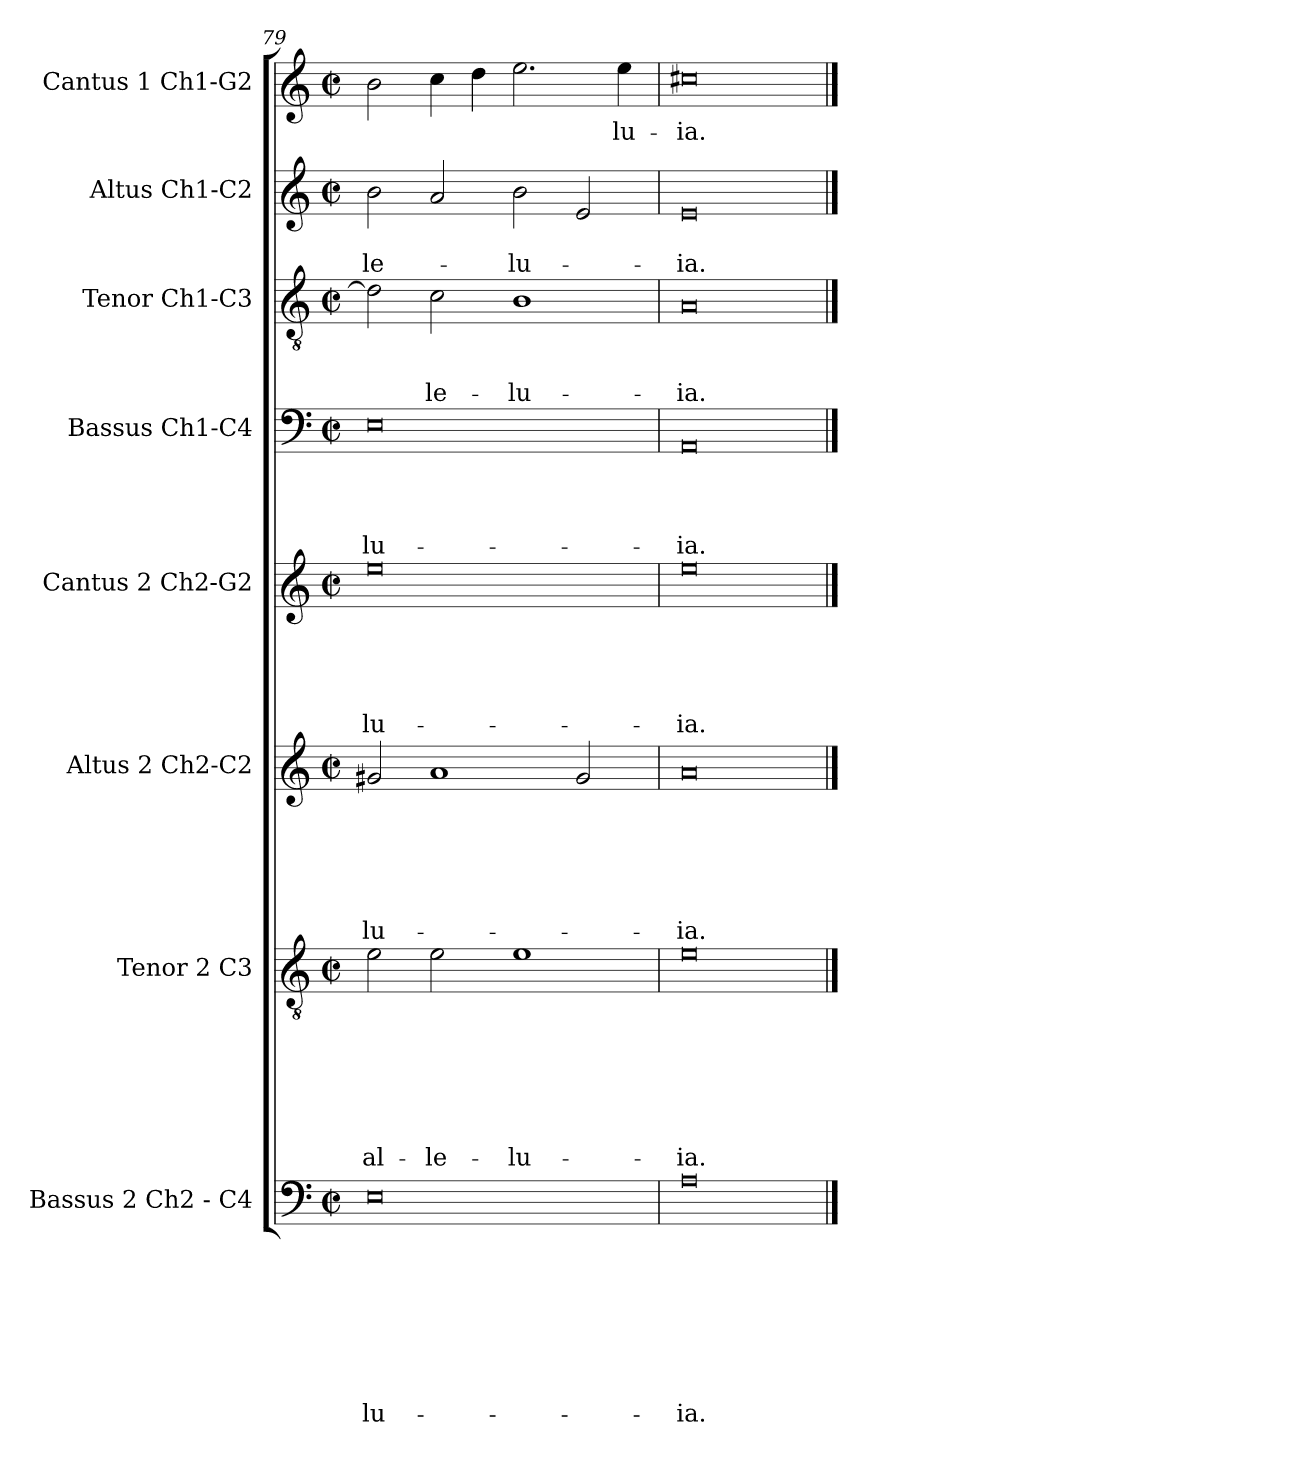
**kern	**text	**text	**text	**text	**text	**text	**text	**text	**kern	**text	**text	**text	**text	**text	**text	**text	**kern	**text	**text	**text	**text	**text	**text	**kern	**text	**text	**text	**text	**text	**kern	**text	**text	**text	**text	**kern	**text	**text	**text	**kern	**text	**text	**kern	**text
*part8	*part8	*part8	*part8	*part8	*part8	*part8	*part8	*part8	*part7	*part7	*part7	*part7	*part7	*part7	*part7	*part7	*part6	*part6	*part6	*part6	*part6	*part6	*part6	*part5	*part5	*part5	*part5	*part5	*part5	*part4	*part4	*part4	*part4	*part4	*part3	*part3	*part3	*part3	*part2	*part2	*part2	*part1	*part1
*staff8	*staff8	*staff8	*staff8	*staff8	*staff8	*staff8	*staff8	*staff8	*staff7	*staff7	*staff7	*staff7	*staff7	*staff7	*staff7	*staff7	*staff6	*staff6	*staff6	*staff6	*staff6	*staff6	*staff6	*staff5	*staff5	*staff5	*staff5	*staff5	*staff5	*staff4	*staff4	*staff4	*staff4	*staff4	*staff3	*staff3	*staff3	*staff3	*staff2	*staff2	*staff2	*staff1	*staff1
*I"Bassus 2  Ch2 - C4	*	*	*	*	*	*	*	*	*I"Tenor 2 C3	*	*	*	*	*	*	*	*I"Altus 2 Ch2-C2	*	*	*	*	*	*	*I"Cantus 2 Ch2-G2	*	*	*	*	*	*I"Bassus  Ch1-C4	*	*	*	*	*I"Tenor Ch1-C3	*	*	*	*I"Altus  Ch1-C2	*	*	*I"Cantus 1 Ch1-G2	*
*I'B2	*	*	*	*	*	*	*	*	*I'T2	*	*	*	*	*	*	*	*I'A2	*	*	*	*	*	*	*I'C2	*	*	*	*	*	*I'B	*	*	*	*	*I'T	*	*	*	*I'A	*	*	*I'C1	*
*clefF4	*	*	*	*	*	*	*	*	*clefGv2	*	*	*	*	*	*	*	*clefG2	*	*	*	*	*	*	*clefG2	*	*	*	*	*	*clefF4	*	*	*	*	*clefGv2	*	*	*	*clefG2	*	*	*clefG2	*
*k[]	*	*	*	*	*	*	*	*	*k[]	*	*	*	*	*	*	*	*k[]	*	*	*	*	*	*	*k[]	*	*	*	*	*	*k[]	*	*	*	*	*k[]	*	*	*	*k[]	*	*	*k[]	*
*C:	*	*	*	*	*	*	*	*	*C:	*	*	*	*	*	*	*	*C:	*	*	*	*	*	*	*C:	*	*	*	*	*	*C:	*	*	*	*	*C:	*	*	*	*C:	*	*	*C:	*
*M2/2	*	*	*	*	*	*	*	*	*M2/2	*	*	*	*	*	*	*	*M2/2	*	*	*	*	*	*	*M2/2	*	*	*	*	*	*M2/2	*	*	*	*	*M2/2	*	*	*	*M2/2	*	*	*M2/2	*
*met(c|)	*	*	*	*	*	*	*	*	*met(c|)	*	*	*	*	*	*	*	*met(c|)	*	*	*	*	*	*	*met(c|)	*	*	*	*	*	*met(c|)	*	*	*	*	*met(c|)	*	*	*	*met(c|)	*	*	*met(c|)	*
=79	=79	=79	=79	=79	=79	=79	=79	=79	=79	=79	=79	=79	=79	=79	=79	=79	=79	=79	=79	=79	=79	=79	=79	=79	=79	=79	=79	=79	=79	=79	=79	=79	=79	=79	=79	=79	=79	=79	=79	=79	=79	=79	=79
!	!	!	!	!	!	!	!	!LO:LY:b	!	!	!	!	!	!	!	!LO:LY:b	!	!	!	!	!	!	!LO:LY:b	!	!	!	!	!	!LO:LY:b	!	!	!	!	!LO:LY:b	!	!	!	!	!	!	!LO:LY:b	!	!
0E	.	.	.	.	.	.	.	-lu-	2e\	.	.	.	.	.	.	al-	2g#X/	.	.	.	.	.	-lu-	0ee	.	.	.	.	-lu-	0E	.	.	.	-lu-	2d\]	.	.	.	2b\	.	-le-	2b\	.
!	!	!	!	!	!	!	!	!	!	!	!	!	!	!	!	!LO:LY:b	!	!	!	!	!	!	!	!	!	!	!	!	!	!	!	!	!	!	!	!	!	!LO:LY:b	!	!	!	!	!
.	.	.	.	.	.	.	.	.	2e\	.	.	.	.	.	.	-le-	1a	.	.	.	.	.	.	.	.	.	.	.	.	.	.	.	.	.	2c\	.	.	-le-	2a/	.	.	4cc\	.
.	.	.	.	.	.	.	.	.	.	.	.	.	.	.	.	.	.	.	.	.	.	.	.	.	.	.	.	.	.	.	.	.	.	.	.	.	.	.	.	.	.	4dd\	.
!	!	!	!	!	!	!	!	!	!	!	!	!	!	!	!	!LO:LY:b	!	!	!	!	!	!	!	!	!	!	!	!	!	!	!	!	!	!	!	!	!	!LO:LY:b	!	!	!LO:LY:b	!	!
.	.	.	.	.	.	.	.	.	1e	.	.	.	.	.	.	-lu-	.	.	.	.	.	.	.	.	.	.	.	.	.	.	.	.	.	.	1B	.	.	-lu-	2b\	.	-lu-	2.ee\	.
.	.	.	.	.	.	.	.	.	.	.	.	.	.	.	.	.	2g#/	.	.	.	.	.	.	.	.	.	.	.	.	.	.	.	.	.	.	.	.	.	2e/	.	.	.	.
!	!	!	!	!	!	!	!	!	!	!	!	!	!	!	!	!	!	!	!	!	!	!	!	!	!	!	!	!	!	!	!	!	!	!	!	!	!	!	!	!	!	!	!LO:LY:b
.	.	.	.	.	.	.	.	.	.	.	.	.	.	.	.	.	.	.	.	.	.	.	.	.	.	.	.	.	.	.	.	.	.	.	.	.	.	.	.	.	.	4ee\	-lu-
=80	=80	=80	=80	=80	=80	=80	=80	=80	=80	=80	=80	=80	=80	=80	=80	=80	=80	=80	=80	=80	=80	=80	=80	=80	=80	=80	=80	=80	=80	=80	=80	=80	=80	=80	=80	=80	=80	=80	=80	=80	=80	=80	=80
!	!	!	!	!	!	!	!	!LO:LY:b	!	!	!	!	!	!	!	!LO:LY:b	!	!	!	!	!	!	!LO:LY:b	!	!	!	!	!	!LO:LY:b	!	!	!	!	!LO:LY:b	!	!	!	!LO:LY:b	!	!	!LO:LY:b	!	!LO:LY:b
0A	.	.	.	.	.	.	.	-ia.	0e	.	.	.	.	.	.	-ia.	0a	.	.	.	.	.	-ia.	0ee	.	.	.	.	-ia.	0AA	.	.	.	-ia.	0A	.	.	-ia.	0e	.	-ia.	0cc#X	-ia.
==	==	==	==	==	==	==	==	==	==	==	==	==	==	==	==	==	==	==	==	==	==	==	==	==	==	==	==	==	==	==	==	==	==	==	==	==	==	==	==	==	==	==	==
*-	*-	*-	*-	*-	*-	*-	*-	*-	*-	*-	*-	*-	*-	*-	*-	*-	*-	*-	*-	*-	*-	*-	*-	*-	*-	*-	*-	*-	*-	*-	*-	*-	*-	*-	*-	*-	*-	*-	*-	*-	*-	*-	*-
